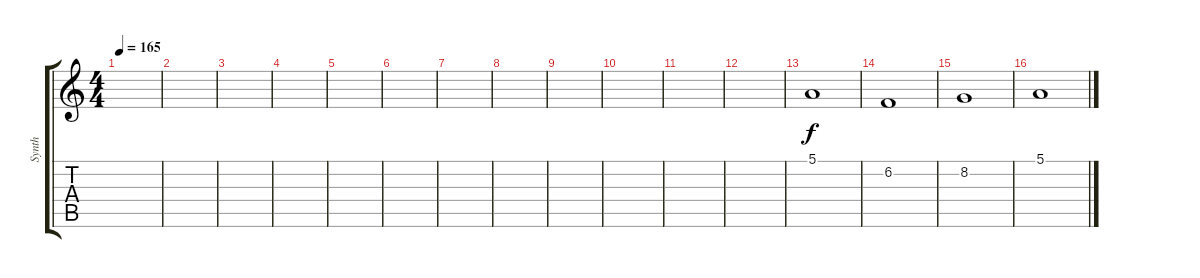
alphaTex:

\track ("Synth" "Synth") {instrument pad2warm}
\staff {score tabs}
\tuning (E4 B3 G3 D3 A2 D2) {hide}
\ts (4 4)
\tempo 165
\clef g2
\ks c
|
|
|
|
|
|
|
|
|
|
|
|
5.1.1 |
6.2.1 |
8.2.1 |
5.1.1
